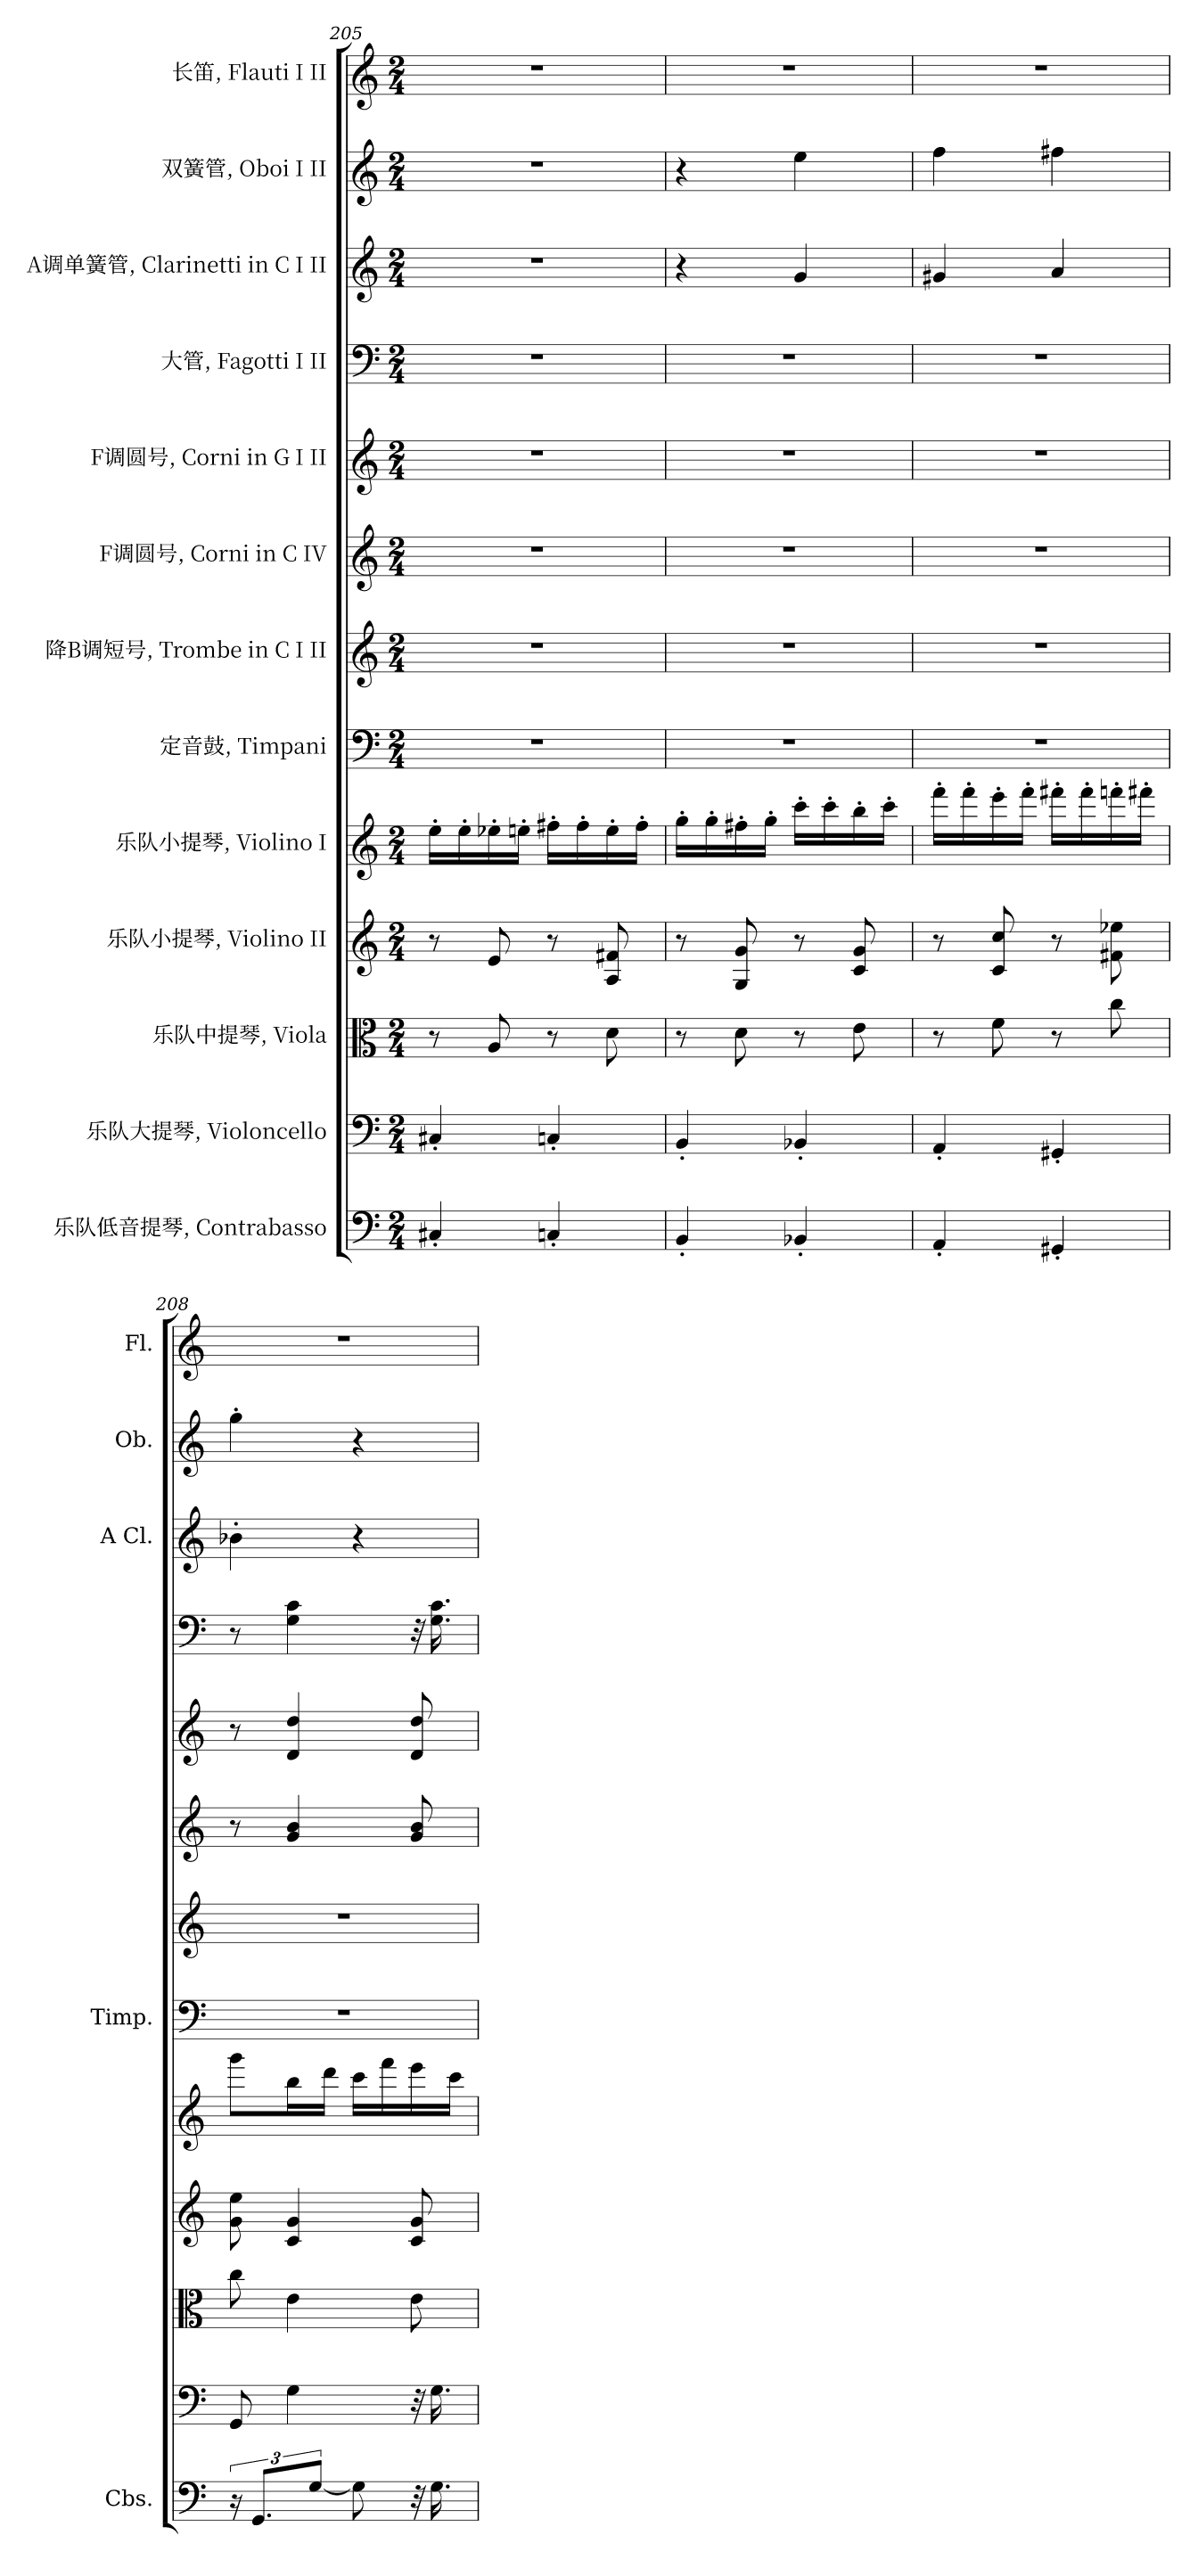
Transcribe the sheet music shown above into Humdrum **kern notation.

**kern	**kern	**kern	**kern	**kern	**kern	**kern	**kern	**kern	**kern	**kern	**kern	**kern
*part13	*part12	*part11	*part10	*part9	*part8	*part7	*part6	*part5	*part4	*part3	*part2	*part1
*staff13	*staff12	*staff11	*staff10	*staff9	*staff8	*staff7	*staff6	*staff5	*staff4	*staff3	*staff2	*staff1
*I"乐队低音提琴, Contrabasso	*I"乐队大提琴, Violoncello	*I"乐队中提琴, Viola	*I"乐队小提琴, Violino II	*I"乐队小提琴, Violino I	*I"定音鼓, Timpani	*I"降B调短号, Trombe in C I II	*I"F调圆号, Corni in C IV	*I"F调圆号, Corni in G I II	*I"大管, Fagotti I II	*I"A调单簧管, Clarinetti in C I II	*I"双簧管, Oboi I II	*I"长笛, Flauti I II
*I'Cbs.	*	*	*	*	*I'Timp.	*	*	*	*	*I'A Cl.	*I'Ob.	*I'Fl.
!!LO:PB:g=z
*clefF4	*clefF4	*clefC3	*clefG2	*clefG2	*clefF4	*clefG2	*clefG2	*clefG2	*clefF4	*clefG2	*clefG2	*clefG2
*ITrd7c12	*	*	*	*	*	*ITrd1c2	*ITrd4c7	*ITrd4c7	*	*ITrd2c3	*	*
*k[]	*k[]	*k[]	*k[]	*k[]	*k[]	*k[b-e-]	*k[b-]	*k[b-]	*k[]	*k[f#c#g#]	*k[]	*k[]
*M2/4	*M2/4	*M2/4	*M2/4	*M2/4	*M2/4	*M2/4	*M2/4	*M2/4	*M2/4	*M2/4	*M2/4	*M2/4
*MM125	*MM125	*MM125	*MM125	*MM125	*MM125	*MM125	*MM125	*MM125	*MM125	*MM125	*MM125	*MM125
=205	=205	=205	=205	=205	=205	=205	=205	=205	=205	=205	=205	=205
4CC#X'/	4C#X'/	8r	8r	16ee'\LL	2r	2r	2r	2r	2r	2r	2r	2r
.	.	.	.	16ee'\	.	.	.	.	.	.	.	.
.	.	8A/	8e/	16ee-X'\	.	.	.	.	.	.	.	.
.	.	.	.	16een'\JJ	.	.	.	.	.	.	.	.
4CCn'/	4Cn'/	8r	8r	16ff#X'\LL	.	.	.	.	.	.	.	.
.	.	.	.	16ff#'\	.	.	.	.	.	.	.	.
.	.	8d\	8A/ 8f#X/	16ee'\	.	.	.	.	.	.	.	.
.	.	.	.	16ff#'\JJ	.	.	.	.	.	.	.	.
=206	=206	=206	=206	=206	=206	=206	=206	=206	=206	=206	=206	=206
*	*	*	*	*	*	*	*	*	*	*	*	*MM125
4BBB'/	4BB'/	8r	8r	16gg'\LL	2r	2r	2r	2r	2r	4r	4r	2r
.	.	.	.	16gg'\	.	.	.	.	.	.	.	.
.	.	8d\	8G/ 8g/	16ff#X'\	.	.	.	.	.	.	.	.
.	.	.	.	16gg'\JJ	.	.	.	.	.	.	.	.
4BBB-X'/	4BB-X'/	8r	8r	16ccc'\LL	.	.	.	.	.	4e/	4ee\	.
.	.	.	.	16ccc'\	.	.	.	.	.	.	.	.
.	.	8e\	8c/ 8g/	16bb'\	.	.	.	.	.	.	.	.
.	.	.	.	16ccc'\JJ	.	.	.	.	.	.	.	.
=207	=207	=207	=207	=207	=207	=207	=207	=207	=207	=207	=207	=207
*	*	*	*	*	*	*	*	*	*	*	*	*MM125
4AAA'/	4AA'/	8r	8r	16fff'\LL	2r	2r	2r	2r	2r	4e#X/	4ff\	2r
.	.	.	.	16fff'\	.	.	.	.	.	.	.	.
.	.	8f\	8c/ 8cc/	16eee'\	.	.	.	.	.	.	.	.
.	.	.	.	16fff'\JJ	.	.	.	.	.	.	.	.
4GGG#X'/	4GG#X'/	8r	8r	16fff#X'\LL	.	.	.	.	.	4f#/	4ff#X\	.
.	.	.	.	16fff#'\	.	.	.	.	.	.	.	.
.	.	8cc\	8f#X\ 8ee-X\	16fffn'\	.	.	.	.	.	.	.	.
.	.	.	.	16fff#X'\JJ	.	.	.	.	.	.	.	.
!!LO:PB:g=z
=208	=208	=208	=208	=208	=208	=208	=208	=208	=208	=208	=208	=208
*	*	*	*	*	*	*	*	*	*	*	*	*MM125
24r	8GG/	8cc\	8g\ 8ee\	8ggg\L	2r	2r	8r	8r	8r	4gn'\	4gg'\	2r
12.GGG/L	.	.	.	.	.	.	.	.	.	.	.	.
.	4G\	4e\	4c/ 4g/	16bb\L	.	.	4c/ 4e/	4G/ 4g/	4G\ 4c\	.	.	.
[12GG/J	.	.	.	.	.	.	.	.	.	.	.	.
.	.	.	.	16ddd\JJ	.	.	.	.	.	.	.	.
8GG\]	.	.	.	16ccc\LL	.	.	.	.	.	4r	4r	.
.	.	.	.	16fff\	.	.	.	.	.	.	.	.
32r	32r	8e\	8c/ 8g/	16eee\	.	.	8c/ 8e/	8G/ 8g/	32r	.	.	.
16.GG\	16.G\	.	.	.	.	.	.	.	16.G\ 16.c\	.	.	.
.	.	.	.	16ccc\JJ	.	.	.	.	.	.	.	.
=	=	=	=	=	=	=	=	=	=	=	=	=
*-	*-	*-	*-	*-	*-	*-	*-	*-	*-	*-	*-	*-
